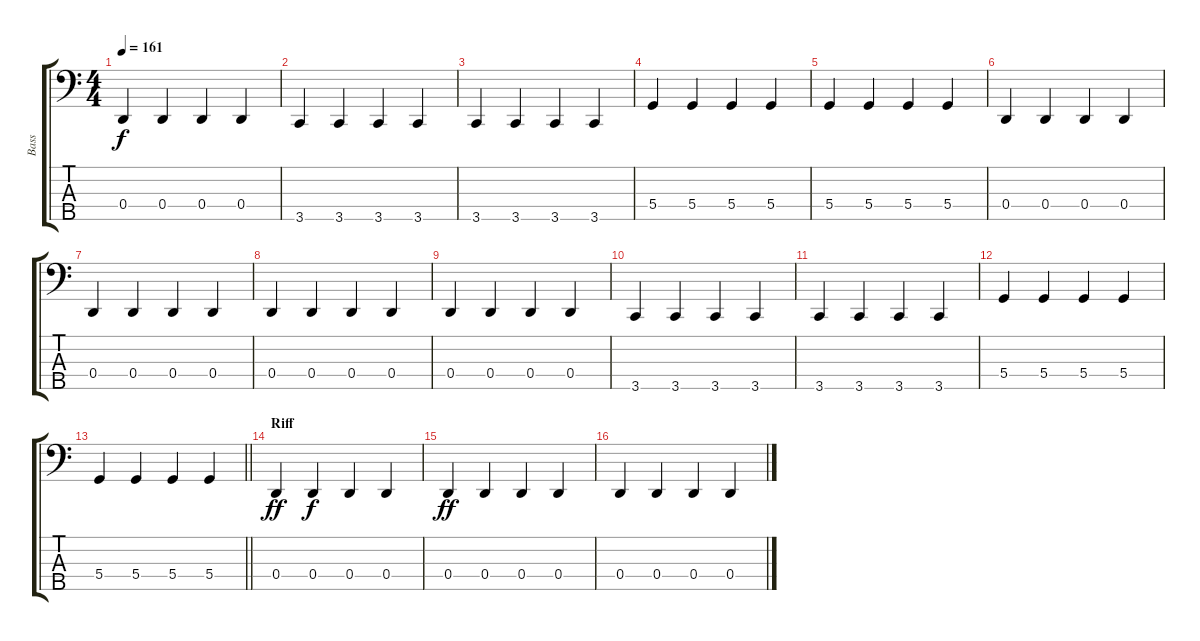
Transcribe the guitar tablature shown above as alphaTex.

\track ("Bass" "Bass") {instrument electricbassfinger}
\staff {score tabs}
\tuning (F2 C2 G1 D1 A0) {hide}
\ts (4 4)
\tempo 161
\clef f4
\ks c
0.4.4{dy f} 0.4.4 0.4.4 0.4.4 |
3.5.4 3.5.4 3.5.4 3.5.4 |
3.5.4 3.5.4 3.5.4 3.5.4 |
5.4.4 5.4.4 5.4.4 5.4.4 |
5.4.4 5.4.4 5.4.4 5.4.4 |
0.4.4 0.4.4 0.4.4 0.4.4 |
0.4.4 0.4.4 0.4.4 0.4.4 |
0.4.4 0.4.4 0.4.4 0.4.4 |
0.4.4 0.4.4 0.4.4 0.4.4 |
3.5.4 3.5.4 3.5.4 3.5.4 |
3.5.4 3.5.4 3.5.4 3.5.4 |
5.4.4 5.4.4 5.4.4 5.4.4 |
\barLineRight lightlight
5.4.4 5.4.4 5.4.4 5.4.4 |
\section ("" "Riff")
0.4.4{dy ff} 0.4.4{dy f} 0.4.4 0.4.4 |
0.4.4{dy ff} 0.4.4 0.4.4 0.4.4 |
0.4.4 0.4.4 0.4.4 0.4.4
